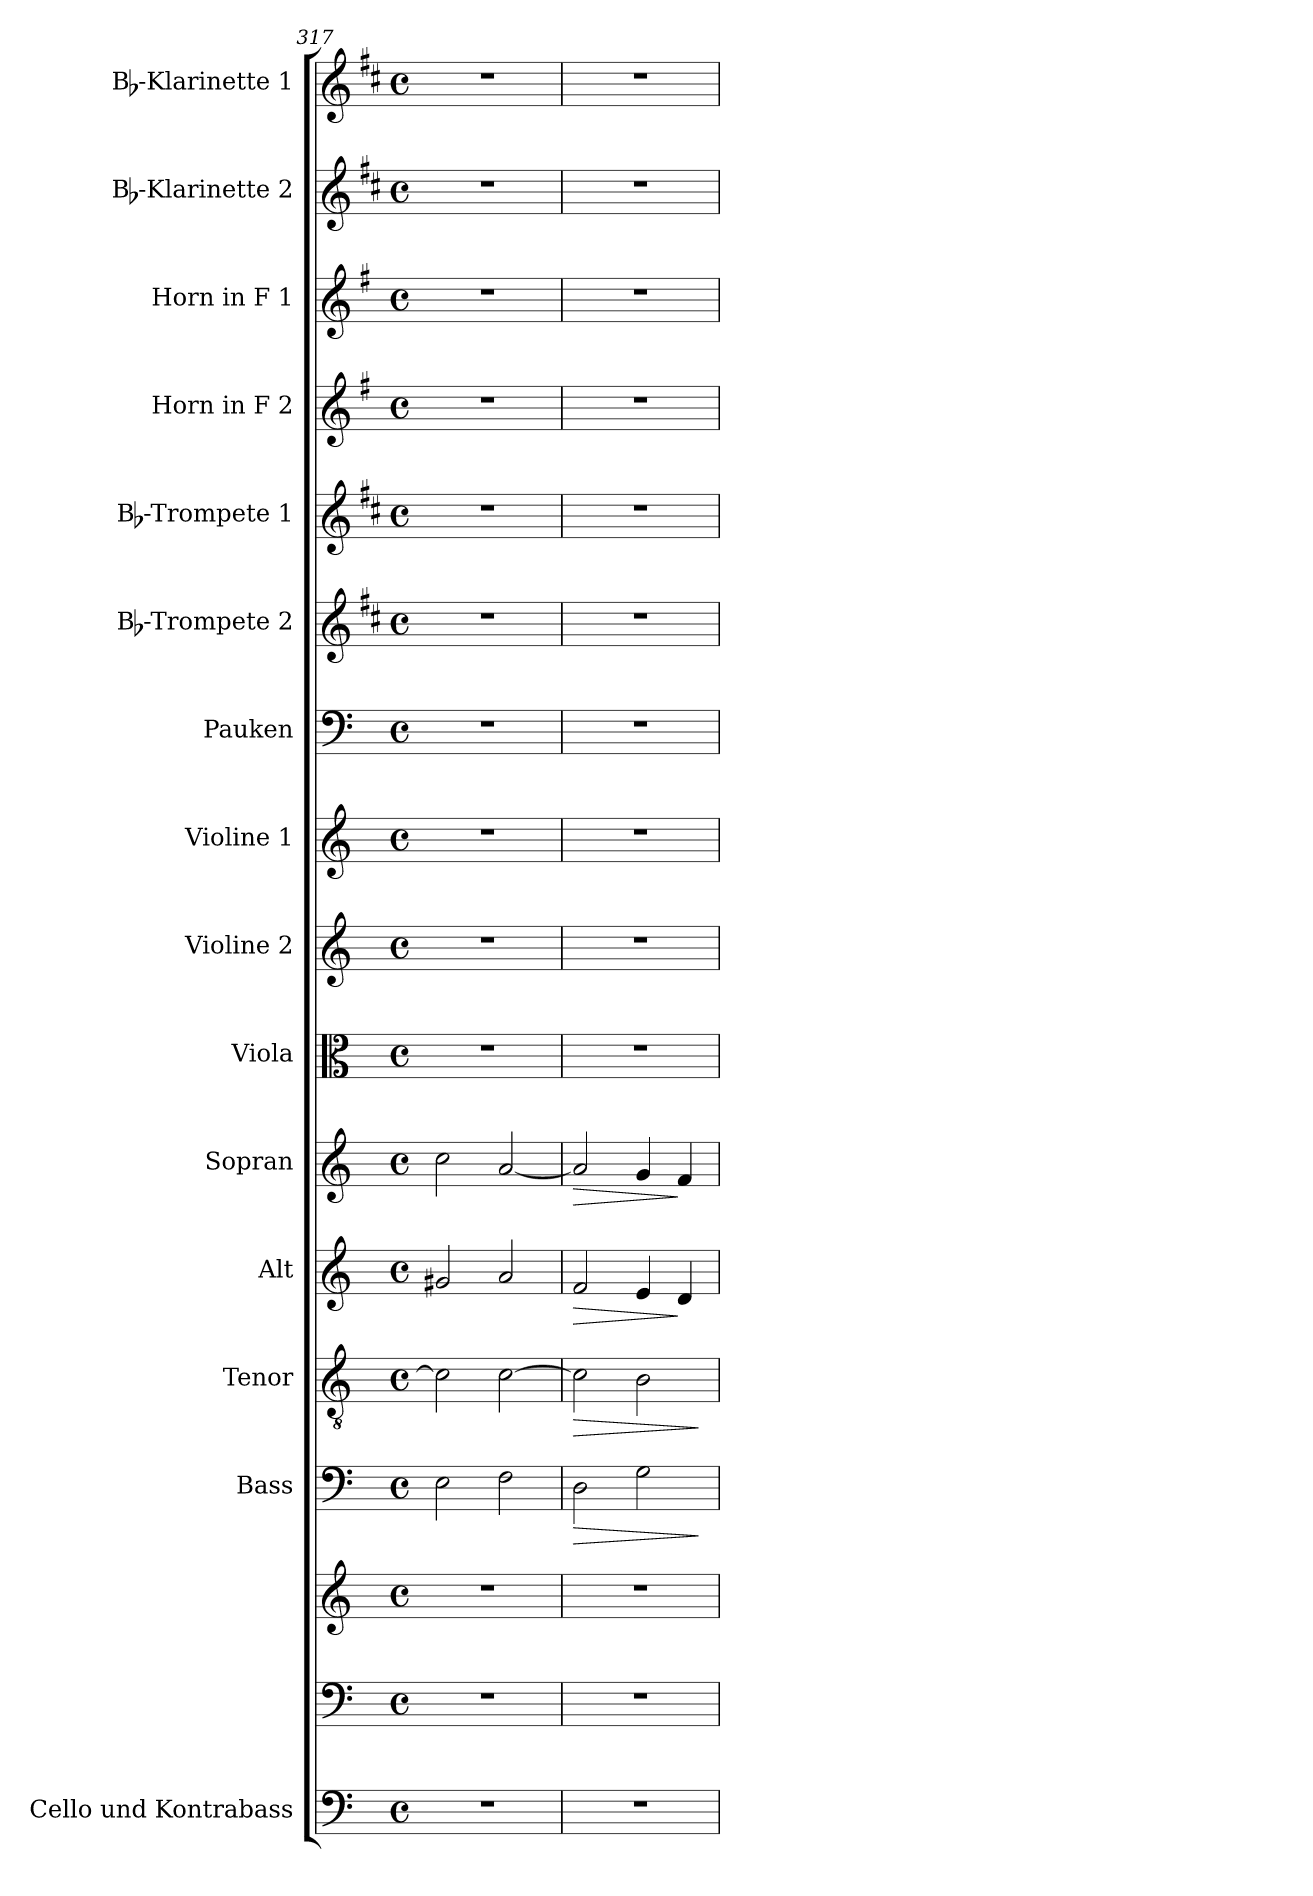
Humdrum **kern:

**kern	**kern	**kern	**kern	**dynam	**kern	**dynam	**kern	**dynam	**kern	**dynam	**kern	**kern	**kern	**kern	**kern	**kern	**kern	**kern	**kern	**kern
*part16	*part15	*part15	*part14	*part14	*part13	*part13	*part12	*part12	*part11	*part11	*part10	*part9	*part8	*part7	*part6	*part5	*part4	*part3	*part2	*part1
*staff17	*staff16	*staff15	*staff14	*staff14	*staff13	*staff13	*staff12	*staff12	*staff11	*staff11	*staff10	*staff9	*staff8	*staff7	*staff6	*staff5	*staff4	*staff3	*staff2	*staff1
*I"Cello und Kontrabass	*	*	*I"Bass	*	*I"Tenor	*	*I"Alt	*	*I"Sopran	*	*I"Viola	*I"Violine 2	*I"Violine 1	*I"Pauken	*I"Bb-Trompete 2	*I"Bb-Trompete 1	*I"Horn in F 2	*I"Horn in F 1	*I"Bb-Klarinette 2	*I"Bb-Klarinette 1
*I'Kb.	*	*	*I'B.	*	*I'T.	*	*I'A.	*	*I'S.	*	*I'Vla.	*I'Vl. 2	*I'Vl. 1	*I'Pk.	*I'Bb Trp. 2	*I'Bb Trp. 1	*	*	*I'Bb Kl. 2	*I'Bb Kl. 1
*clefF4	*clefF4	*clefG2	*clefF4	*	*clefGv2	*	*clefG2	*	*clefG2	*	*clefC3	*clefG2	*clefG2	*clefF4	*clefG2	*clefG2	*clefG2	*clefG2	*clefG2	*clefG2
*ITrd7c12	*	*	*	*	*	*	*	*	*	*	*	*	*	*	*ITrd1c2	*ITrd1c2	*ITrd4c7	*ITrd4c7	*ITrd1c2	*ITrd1c2
*k[]	*k[]	*k[]	*k[]	*	*k[]	*	*k[]	*	*k[]	*	*k[]	*k[]	*k[]	*k[]	*k[]	*k[]	*k[]	*k[]	*k[]	*k[]
*C:	*C:	*C:	*C:	*	*C:	*	*C:	*	*C:	*	*C:	*C:	*C:	*C:	*C:	*C:	*C:	*C:	*C:	*C:
*M4/4	*M4/4	*M4/4	*M4/4	*	*M4/4	*	*M4/4	*	*M4/4	*	*M4/4	*M4/4	*M4/4	*M4/4	*M4/4	*M4/4	*M4/4	*M4/4	*M4/4	*M4/4
*met(c)	*met(c)	*met(c)	*met(c)	*	*met(c)	*	*met(c)	*	*met(c)	*	*met(c)	*met(c)	*met(c)	*met(c)	*met(c)	*met(c)	*met(c)	*met(c)	*met(c)	*met(c)
=317	=317	=317	=317	=317	=317	=317	=317	=317	=317	=317	=317	=317	=317	=317	=317	=317	=317	=317	=317	=317
1r	1r	1r	2E\	.	2c\]	.	2g#X/	.	2cc\	.	1r	1r	1r	1r	1r	1r	1r	1r	1r	1r
.	.	.	2F\	.	[2c\	.	2a/	.	[2a/	.	.	.	.	.	.	.	.	.	.	.
=318	=318	=318	=318	=318	=318	=318	=318	=318	=318	=318	=318	=318	=318	=318	=318	=318	=318	=318	=318	=318
!	!	!	!	!LO:HP:b	!	!LO:HP:b	!	!LO:HP:b	!	!LO:HP:b	!	!	!	!	!	!	!	!	!	!
1r	1r	1r	2D\	>	2c\]	>	2f/	>	2a/]	>	1r	1r	1r	1r	1r	1r	1r	1r	1r	1r
.	.	.	2G\	.	2B\	.	4e/	.	4g/	.	.	.	.	.	.	.	.	.	.	.
.	.	.	.	.	.	.	4d/	]	4f/	]	.	.	.	.	.	.	.	.	.	.
.	.	.	.	]	.	]	.	.	.	.	.	.	.	.	.	.	.	.	.	.
=	=	=	=	=	=	=	=	=	=	=	=	=	=	=	=	=	=	=	=	=
*-	*-	*-	*-	*-	*-	*-	*-	*-	*-	*-	*-	*-	*-	*-	*-	*-	*-	*-	*-	*-
